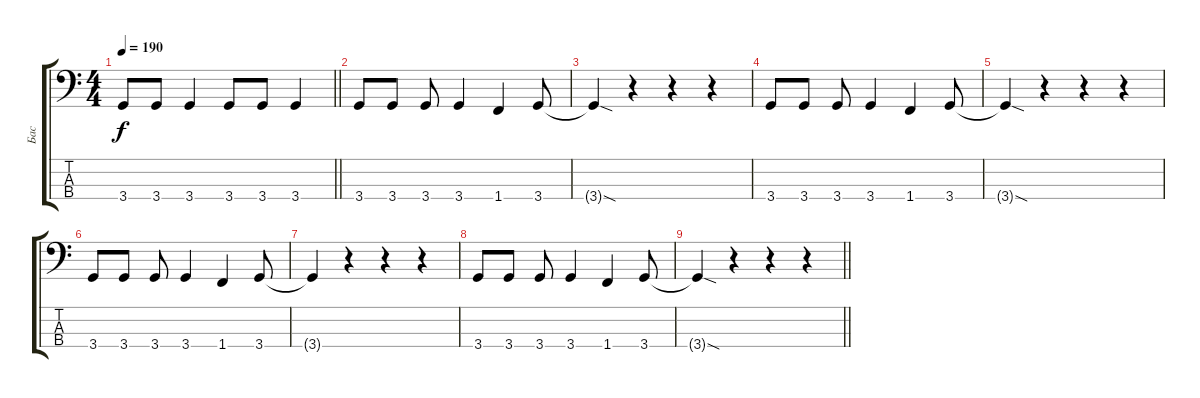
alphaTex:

\track ("Бас" "Бас") {instrument electricbassfinger}
\staff {score tabs}
\tuning (G2 D2 A1 E1) {hide}
\ts (4 4)
\tempo 190
\clef f4
\barLineRight lightlight
\ks c
3.4{t}.8{dy f} 3.4.8 3.4.4 3.4.8 3.4.8 3.4.4 |
3.4.8 3.4.8 3.4.8 3.4.4 1.4.4 3.4.8 |
3.4{sod t}.4 r.4 r.4 r.4 |
3.4.8 3.4.8 3.4.8 3.4.4 1.4.4 3.4.8 |
3.4{sod t}.4 r.4 r.4 r.4 |
3.4.8 3.4.8 3.4.8 3.4.4 1.4.4 3.4.8 |
3.4{t}.4 r.4 r.4 r.4 |
3.4.8 3.4.8 3.4.8 3.4.4 1.4.4 3.4.8 |
\barLineRight lightlight
3.4{sod t}.4 r.4 r.4 r.4
